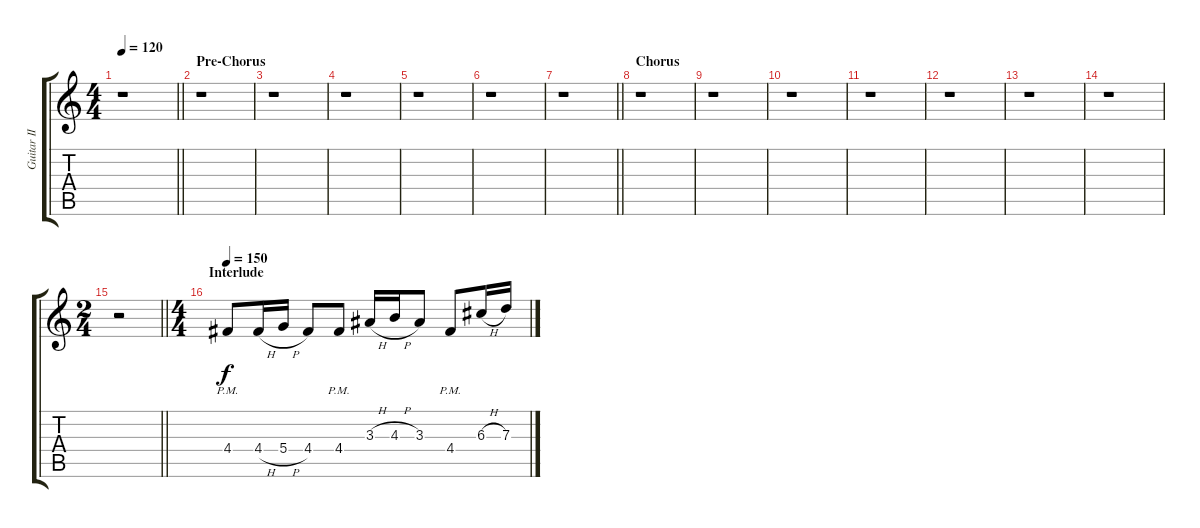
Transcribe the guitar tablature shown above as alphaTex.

\track ("Guitar II Solo" "Guitar II ") {instrument overdrivenguitar}
\staff {score tabs}
\tuning (E4 B3 G3 D3 A2 E2) {hide}
\ts (4 4)
\tempo 120
\clef g2
\barLineRight lightlight
\ks c
r.1{dy f} |
\section ("" "Pre-Chorus")
r.1 |
r.1 |
r.1 |
r.1 |
r.1 |
\barLineRight lightlight
r.1 |
\section ("" "Chorus")
r.1 |
r.1 |
r.1 |
r.1 |
r.1 |
r.1 |
r.1 |
\ts (2 4)
\barLineRight lightlight
r.2 |
\ts (4 4)
\section ("" "Interlude")
\tempo 150
4.4{pm}.8 4.4{h}.16 5.4{h}.16 4.4.8 4.4{pm}.8 3.3{h}.16 4.3{h}.16 3.3.8 4.4{pm}.8 6.3{h}.16 7.3{h}.16
